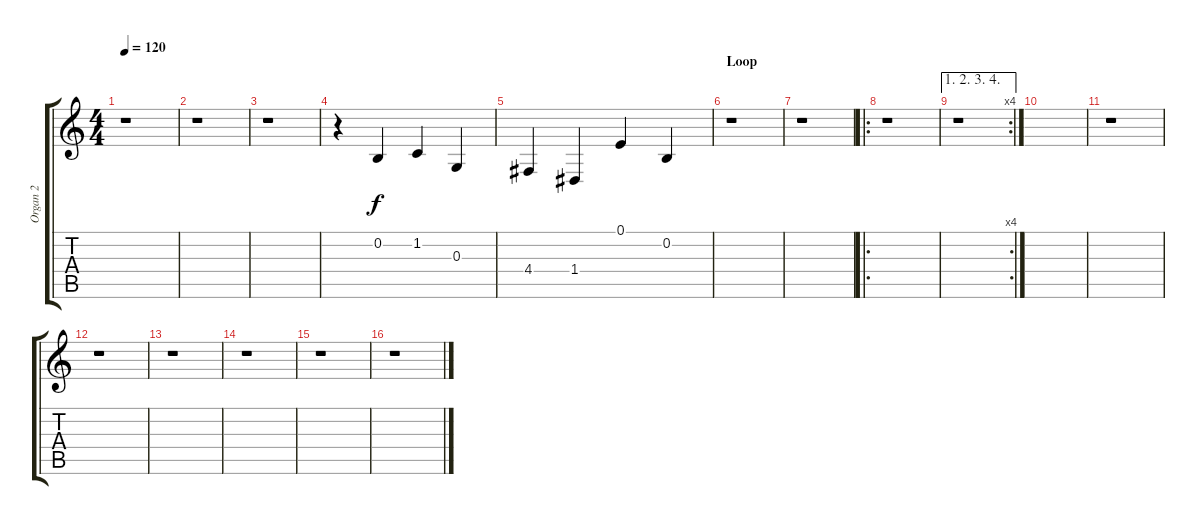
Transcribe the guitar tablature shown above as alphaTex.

\track ("Organ 2" "Organ 2") {instrument churchorgan}
\staff {score tabs}
\tuning (E4 B3 G3 D3 A2 E2) {hide}
\ts (4 4)
\tempo 120
\clef g2
\ks c
r.1{dy f} |
r.1 |
r.1 |
r.4 0.2.4 1.2.4 0.3.4 |
4.4.4 1.4.4 0.1.4 0.2.4 |
\section ("" "Loop")
r.1 |
r.1 |
\ro
r.1 |
\ae (1 2 3 4)
\rc 4
r.1 |
|
r.1 |
r.1 |
r.1 |
r.1 |
r.1 |
r.1
